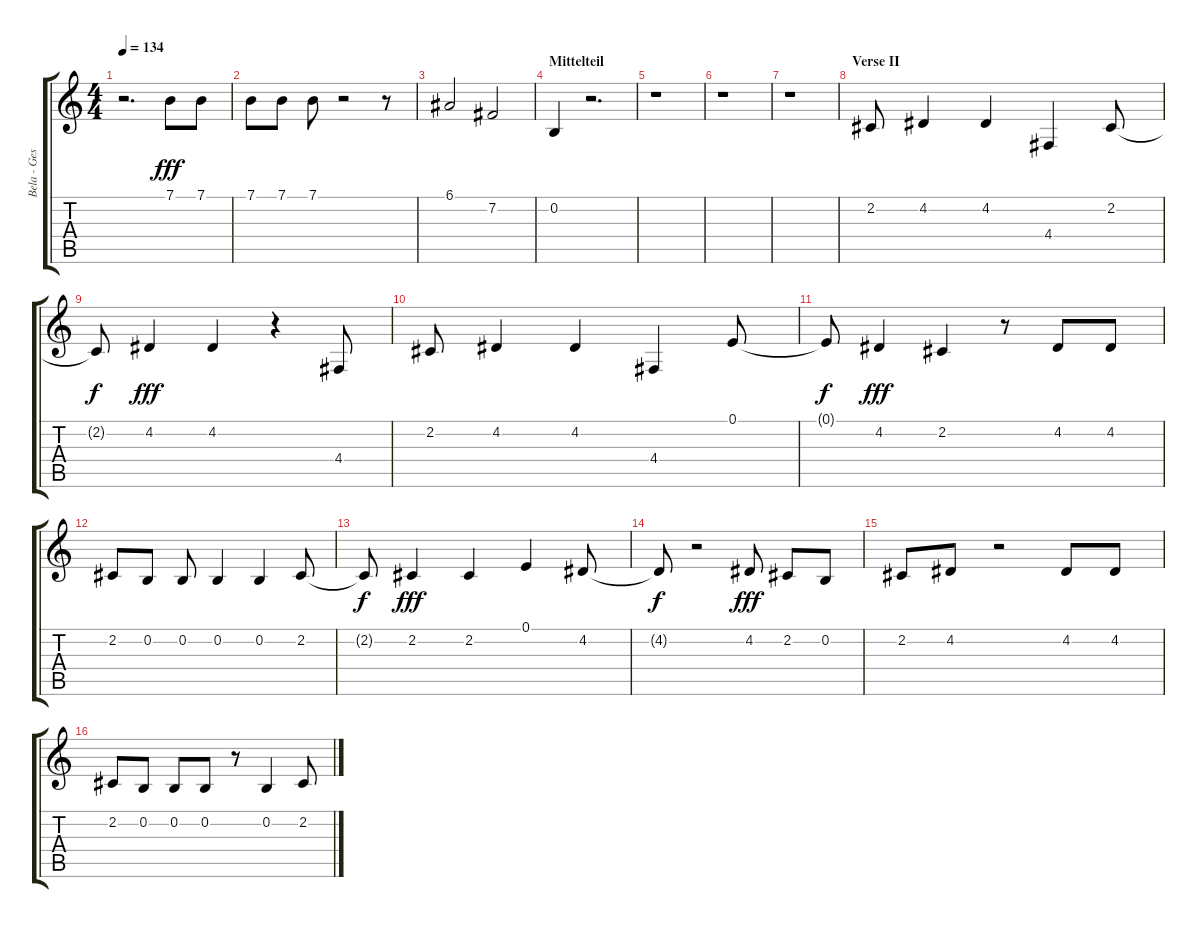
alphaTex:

\track ("Bela - Gesang " "Bela - Ges") {instrument tenorsax}
\staff {score tabs}
\tuning (E4 B3 G3 D3 A2 E2) {hide}
\ts (4 4)
\tempo 134
\clef g2
\ks c
r.2{d dy fff} 7.1.8 7.1.8 |
7.1.8 7.1.8 7.1.8 r.2 r.8 |
6.1.2 7.2.2 |
\section ("" "Mittelteil")
0.2.4 r.2{d} |
r.1 |
r.1 |
r.1 |
\section ("" "Verse II")
2.2.8 4.2.4 4.2.4 4.4.4 2.2.8 |
2.2{t}.8{dy f} 4.2.4{dy fff} 4.2.4 r.4 4.4.8 |
2.2.8 4.2.4 4.2.4 4.4.4 0.1.8 |
0.1{t}.8{dy f} 4.2.4{dy fff} 2.2.4 r.8 4.2.8 4.2.8 |
2.2.8 0.2.8 0.2.8 0.2.4 0.2.4 2.2.8 |
2.2{t}.8{dy f} 2.2.4{dy fff} 2.2.4 0.1.4 4.2.8 |
4.2{t}.8{dy f} r.2 4.2.8{dy fff} 2.2.8 0.2.8 |
2.2.8 4.2.8 r.2 4.2.8 4.2.8 |
2.2.8 0.2.8 0.2.8 0.2.8 r.8 0.2.4 2.2.8
